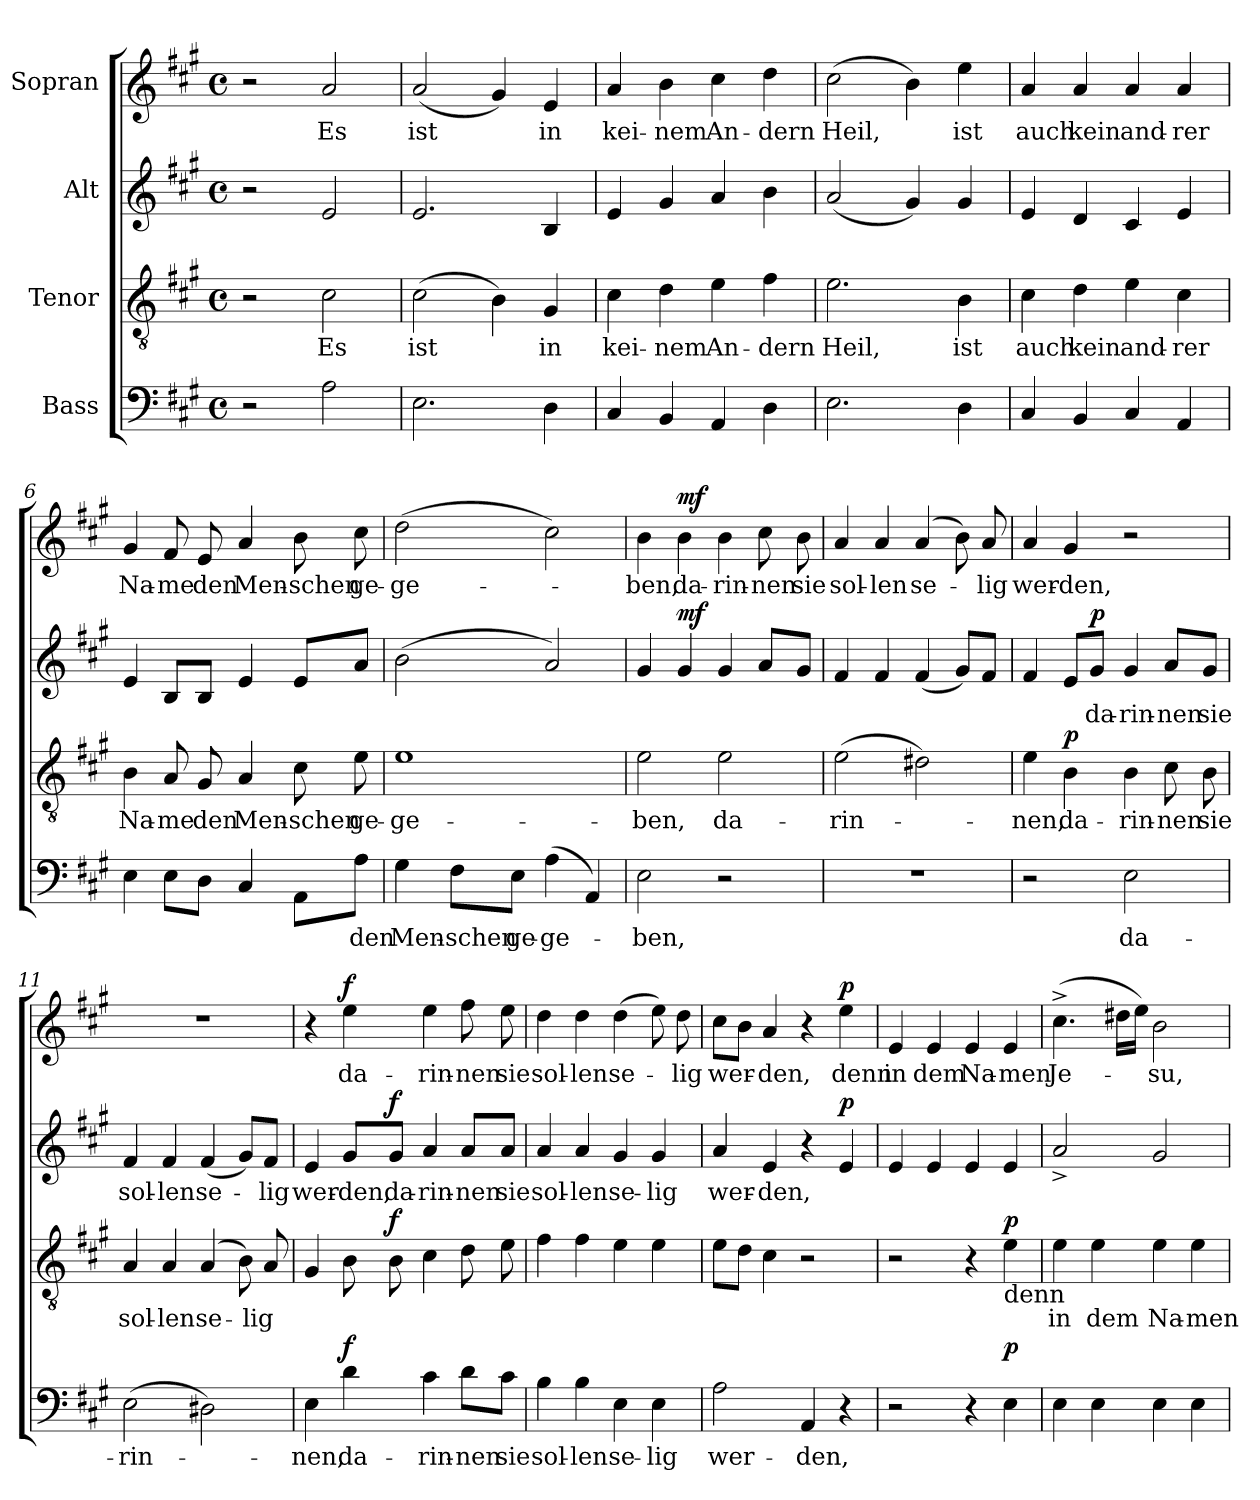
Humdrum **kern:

**kern	**text	**dynam	**kern	**text	**dynam	**kern	**text	**dynam	**kern	**text	**dynam
*part4	*part4	*part4	*part3	*part3	*part3	*part2	*part2	*part2	*part1	*part1	*part1
*staff4	*staff4	*staff4	*staff3	*staff3	*staff3	*staff2	*staff2	*staff2	*staff1	*staff1	*staff1
*I"Bass	*	*	*I"Tenor	*	*	*I"Alt	*	*	*I"Sopran	*	*
*clefF4	*	*	*clefGv2	*	*	*clefG2	*	*	*clefG2	*	*
*k[f#c#g#]	*	*	*k[f#c#g#]	*	*	*k[f#c#g#]	*	*	*k[f#c#g#]	*	*
*A:	*	*	*A:	*	*	*A:	*	*	*A:	*	*
*M4/4	*	*	*M4/4	*	*	*M4/4	*	*	*M4/4	*	*
*met(c)	*	*	*met(c)	*	*	*met(c)	*	*	*met(c)	*	*
=1	=1	=1	=1	=1	=1	=1	=1	=1	=1	=1	=1
2r	.	.	2r	.	.	2r	.	.	2r	.	.
2A\	.	.	2c#\	Es	.	2e/	.	.	2a/	Es	.
=2	=2	=2	=2	=2	=2	=2	=2	=2	=2	=2	=2
2.E\	.	.	(>2c#\	ist	.	2.e/	.	.	(2a/	ist	.
.	.	.	4B\)	.	.	.	.	.	4g#/)	.	.
4D\	.	.	4G#/	in	.	4B/	.	.	4e/	in	.
=3	=3	=3	=3	=3	=3	=3	=3	=3	=3	=3	=3
4C#/	.	.	4c#\	kei-	.	4e/	.	.	4a/	kei-	.
4BB/	.	.	4d\	-nem	.	4g#/	.	.	4b\	-nem	.
4AA/	.	.	4e\	An-	.	4a/	.	.	4cc#\	An-	.
4D\	.	.	4f#\	-dern	.	4b\	.	.	4dd\	-dern	.
=4	=4	=4	=4	=4	=4	=4	=4	=4	=4	=4	=4
2.E\	.	.	2.e\	Heil,	.	(2a/	.	.	(>2cc#\	Heil,	.
.	.	.	.	.	.	4g#/)	.	.	4b\)	.	.
4D\	.	.	4B\	ist	.	4g#/	.	.	4ee\	ist	.
=5	=5	=5	=5	=5	=5	=5	=5	=5	=5	=5	=5
4C#/	.	.	4c#\	auch	.	4e/	.	.	4a/	auch	.
4BB/	.	.	4d\	kein	.	4d/	.	.	4a/	kein	.
4C#/	.	.	4e\	and-	.	4c#/	.	.	4a/	and-	.
4AA/	.	.	4c#\	-rer	.	4e/	.	.	4a/	-rer	.
=6	=6	=6	=6	=6	=6	=6	=6	=6	=6	=6	=6
4E\	.	.	4B\	Na-	.	4e/	.	.	4g#/	Na-	.
8E\L	.	.	8A/	-me	.	8B/L	.	.	8f#/	-me	.
8D\J	.	.	8G#/	den	.	8B/J	.	.	8e/	den	.
4C#/	.	.	4A/	Men-	.	4e/	.	.	4a/	Men-	.
8AA\L	.	.	8c#\	-schen	.	8e/L	.	.	8b\	-schen	.
8A\J	den	.	8e\	ge-	.	8a/J	.	.	8cc#\	ge-	.
!!LO:LB:g=z
=7	=7	=7	=7	=7	=7	=7	=7	=7	=7	=7	=7
4G#\	Men-	.	1e	-ge-	.	(>2b\	.	.	(>2dd\	-ge-	.
8F#\L	-schen	.	.	.	.	.	.	.	.	.	.
8E\J	ge-	.	.	.	.	.	.	.	.	.	.
(>4A\	-ge-	.	.	.	.	2a/)	.	.	2cc#\)	.	.
4AA/)	.	.	.	.	.	.	.	.	.	.	.
=8	=8	=8	=8	=8	=8	=8	=8	=8	=8	=8	=8
2E\	-ben,	.	2e\	-ben,	.	4g#/	.	.	4b\	-ben,	.
!	!	!	!	!	!	!	!	!LO:DY:a	!	!	!LO:DY:a
.	.	.	.	.	.	4g#/	.	mf	4b\	da-	mf
2r	.	.	2e\	da-	.	4g#/	.	.	4b\	-rin-	.
.	.	.	.	.	.	8a/L	.	.	8cc#\	-nen	.
.	.	.	.	.	.	8g#/J	.	.	8b\	sie	.
=9	=9	=9	=9	=9	=9	=9	=9	=9	=9	=9	=9
1r	.	.	(>2e\	-rin-	.	4f#/	.	.	4a/	sol-	.
.	.	.	.	.	.	4f#/	.	.	4a/	-len	.
.	.	.	2d#X\)	.	.	(4f#/	.	.	(>4a/	se-	.
.	.	.	.	.	.	8g#/L)	.	.	8b\)	.	.
.	.	.	.	.	.	8f#/J	.	.	8a/	-lig	.
=10	=10	=10	=10	=10	=10	=10	=10	=10	=10	=10	=10
2r	.	.	4e\	-nen,	.	4f#/	.	.	4a/	wer-	.
!	!	!	!	!	!LO:DY:a	!	!	!	!	!	!
.	.	.	4B\	da -	p	8e/L	.	.	4g#/	-den,	.
!	!	!	!	!	!	!	!	!LO:DY:a	!	!	!
.	.	.	.	.	.	8g#/J	da-	p	.	.	.
2E\	da-	.	4B\	-rin-	.	4g#/	-rin-	.	2r	.	.
.	.	.	8c#\	-nen	.	8a/L	-nen	.	.	.	.
.	.	.	8B\	sie	.	8g#/J	sie	.	.	.	.
=11	=11	=11	=11	=11	=11	=11	=11	=11	=11	=11	=11
(>2E\	-rin-	.	4A/	sol-	.	4f#/	sol-	.	1r	.	.
.	.	.	4A/	-len	.	4f#/	-len	.	.	.	.
2D#X\)	.	.	(>4A/	se-	.	(4f#/	se-	.	.	.	.
.	.	.	8B\)	.	.	8g#/L)	.	.	.	.	.
.	.	.	8A/	-lig	.	8f#/J	-lig	.	.	.	.
!!LO:LB:g=z
=12	=12	=12	=12	=12	=12	=12	=12	=12	=12	=12	=12
4E\	-nen,	.	4G#/	.	.	4e/	wer-	.	4r	.	.
!	!	!LO:DY:a	!	!	!	!	!	!	!	!	!LO:DY:a
4d\	da-	f	8B\	.	.	8g#/L	-den,	.	4ee\	da-	f
!	!	!	!	!	!LO:DY:a	!	!	!LO:DY:a	!	!	!
.	.	.	8B\	.	f	8g#/J	da-	f	.	.	.
4c#\	-rin-	.	4c#\	.	.	4a/	-rin-	.	4ee\	-rin-	.
8d\L	-nen	.	8d\	.	.	8a/L	-nen	.	8ff#\	-nen	.
8c#\J	sie	.	8e\	.	.	8a/J	sie	.	8ee\	sie	.
=13	=13	=13	=13	=13	=13	=13	=13	=13	=13	=13	=13
4B\	sol-	.	4f#\	.	.	4a/	sol-	.	4dd\	sol-	.
4B\	-len	.	4f#\	.	.	4a/	-len	.	4dd\	-len	.
4E\	se-	.	4e\	.	.	4g#/	se-	.	(>4dd\	se-	.
4E\	-lig	.	4e\	.	.	4g#/	-lig	.	8ee\)	.	.
.	.	.	.	.	.	.	.	.	8dd\	-lig	.
=14	=14	=14	=14	=14	=14	=14	=14	=14	=14	=14	=14
2A\	wer-	.	8e\L	.	.	4a/	wer-	.	8cc#\L	wer-	.
.	.	.	8d\J	.	.	.	.	.	8b\J	.	.
.	.	.	4c#\	.	.	4e/	-den,	.	4a/	-den,	.
4AA/	-den,	.	2r	.	.	4r	.	.	4r	.	.
!	!	!	!	!	!	!	!	!LO:DY:a	!	!	!LO:DY:a
4r	.	.	.	.	.	4e/	.	p	4ee\	denn	p
=15	=15	=15	=15	=15	=15	=15	=15	=15	=15	=15	=15
2r	.	.	2r	.	.	4e/	.	.	4e/	in	.
.	.	.	.	.	.	4e/	.	.	4e/	dem	.
4r	.	.	4r	.	.	4e/	.	.	4e/	Na-	.
!	!	!	!LO:TX:b:t=denn	!	!	!	!	!	!	!	!
!	!	!LO:DY:a	!	!	!LO:DY:a	!	!	!	!	!	!
4E\	.	p	4e\	.	p	4e/	.	.	4e/	-men	.
!!LO:LB:g=z
=16	=16	=16	=16	=16	=16	=16	=16	=16	=16	=16	=16
4E\	.	.	4e\	in	.	2a^/	.	.	(>4.cc#^\	Je-	.
4E\	.	.	4e\	dem	.	.	.	.	.	.	.
.	.	.	.	.	.	.	.	.	16dd#X\LL	.	.
.	.	.	.	.	.	.	.	.	16ee\JJ)	.	.
4E\	.	.	4e\	Na-	.	2g#/	.	.	2b\	-su,	.
4E\	.	.	4e\	-men	.	.	.	.	.	.	.
=	=	=	=	=	=	=	=	=	=	=	=
*-	*-	*-	*-	*-	*-	*-	*-	*-	*-	*-	*-
